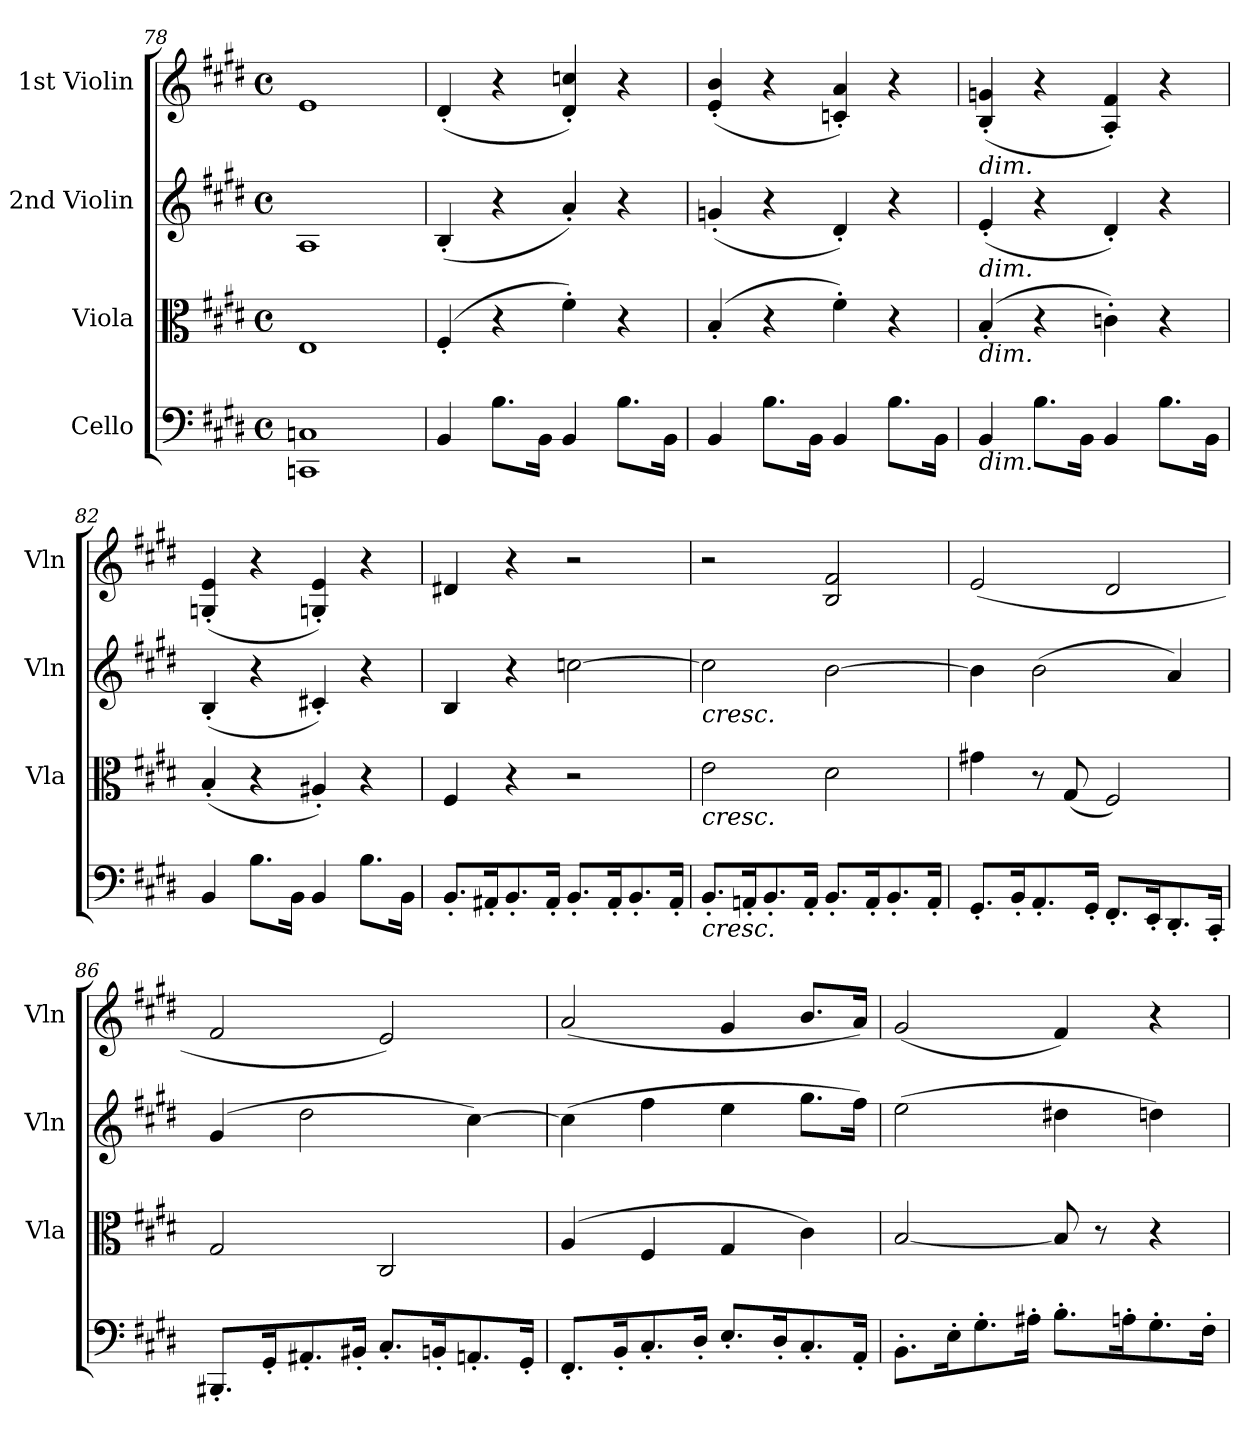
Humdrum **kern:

**kern	**kern	**kern	**kern
*part4	*part3	*part2	*part1
*staff4	*staff3	*staff2	*staff1
*I"Cello	*I"Viola	*I"2nd Violin	*I"1st Violin
*	*I'Vla	*I'Vln	*I'Vln
*clefF4	*clefC3	*clefG2	*clefG2
*k[f#c#g#d#]	*k[f#c#g#d#]	*k[f#c#g#d#]	*k[f#c#g#d#]
*E:	*E:	*E:	*E:
*M4/4	*M4/4	*M4/4	*M4/4
*met(c)	*met(c)	*met(c)	*met(c)
=78	=78	=78	=78
1CCn 1Cn	1E	1A	1e
=79	=79	=79	=79
4BB	(<4F#'	(<4B'	(<4d#'
8.BL	4r	4r	4r
16BBJk	.	.	.
4BB	4f#')	4a')	4d#' 4ccn')
8.BL	4r	4r	4r
16BBJk	.	.	.
=80	=80	=80	=80
4BB	(<4B'	(<4gn'	(<4e' 4b'
8.BL	4r	4r	4r
16BBJk	.	.	.
4BB	4f#')	4d#')	4cn' 4a')
8.BL	4r	4r	4r
16BBJk	.	.	.
=81	=81	=81	=81
!	!	!	!LO:TX:b:i:t=dim.
!	!	!LO:TX:b:i:t=dim.	!
!	!LO:TX:b:i:t=dim.	!	!
!LO:TX:b:i:t=dim.	!	!	!
4BB	(<4B'	(<4e'	(<4B' 4gn'
8.BL	4r	4r	4r
16BBJk	.	.	.
4BB	4cn')	4d#')	4A' 4f#')
8.BL	4r	4r	4r
16BBJk	.	.	.
=82	=82	=82	=82
4BB	(<4B'	(<4B'	(<4Gn' 4e'
8.BL	4r	4r	4r
16BBJk	.	.	.
4BB	4A#X')	4c#X')	4Gn' 4e')
8.BL	4r	4r	4r
16BBJk	.	.	.
=83	=83	=83	=83
8.BB'L	4F#	4B	4d#X
16AA#X'K	.	.	.
8.BB'	4r	4r	4r
16AA#'Jk	.	.	.
8.BB'L	2r	[2ccn	2r
16AA#'K	.	.	.
8.BB'	.	.	.
16AA#'Jk	.	.	.
=84	=84	=84	=84
!	!	!LO:TX:b:i:t=cresc.	!
!	!LO:TX:b:i:t=cresc.	!	!
!LO:TX:b:i:t=cresc.	!	!	!
8.BB'L	2e	2cc]	2r
16AAn'K	.	.	.
8.BB'	.	.	.
16AA'Jk	.	.	.
8.BB'L	2d#	[2b	2B 2f#
16AA'K	.	.	.
8.BB'	.	.	.
16AA'Jk	.	.	.
=85	=85	=85	=85
8.GG#'L	4g#X	4b]	(2e
16BB'K	.	.	.
8.AA'	8r	(2b	.
.	(8G#	.	.
16GG#'Jk	.	.	.
8.FF#'L	2F#)	.	2d#
16EE'K	.	.	.
8.DD#'	.	4a)	.
16CC#'Jk	.	.	.
=86	=86	=86	=86
8.BBB#X'L	2G#	(4g#	2f#
16GG#'K	.	.	.
8.AA#X'	.	2dd#	.
16BB#X'Jk	.	.	.
8.C#'L	2C#	.	2e)
16BBn'K	.	.	.
8.AAn'	.	[4cc#)	.
16GG#'Jk	.	.	.
=87	=87	=87	=87
8.FF#'L	(4A	(4cc#]	(2a
16BB'K	.	.	.
8.C#'	4F#	4ff#	.
16D#'Jk	.	.	.
8.E'L	4G#	4ee	4g#
16D#'K	.	.	.
8.C#'	4c#)	8.gg#L	8.bL
16AA'Jk	.	16ff#Jk)	16aJk)
=88	=88	=88	=88
8.BB'L	[2B	(2ee	(2g#
16E'K	.	.	.
8.G#'	.	.	.
16A#X'Jk	.	.	.
8.B'L	8B]	4dd#X	4f#)
.	8r	.	.
16An'K	.	.	.
8.G#'	4r	4ddn)	4r
16F#'Jk	.	.	.
=	=	=	=
*-	*-	*-	*-
